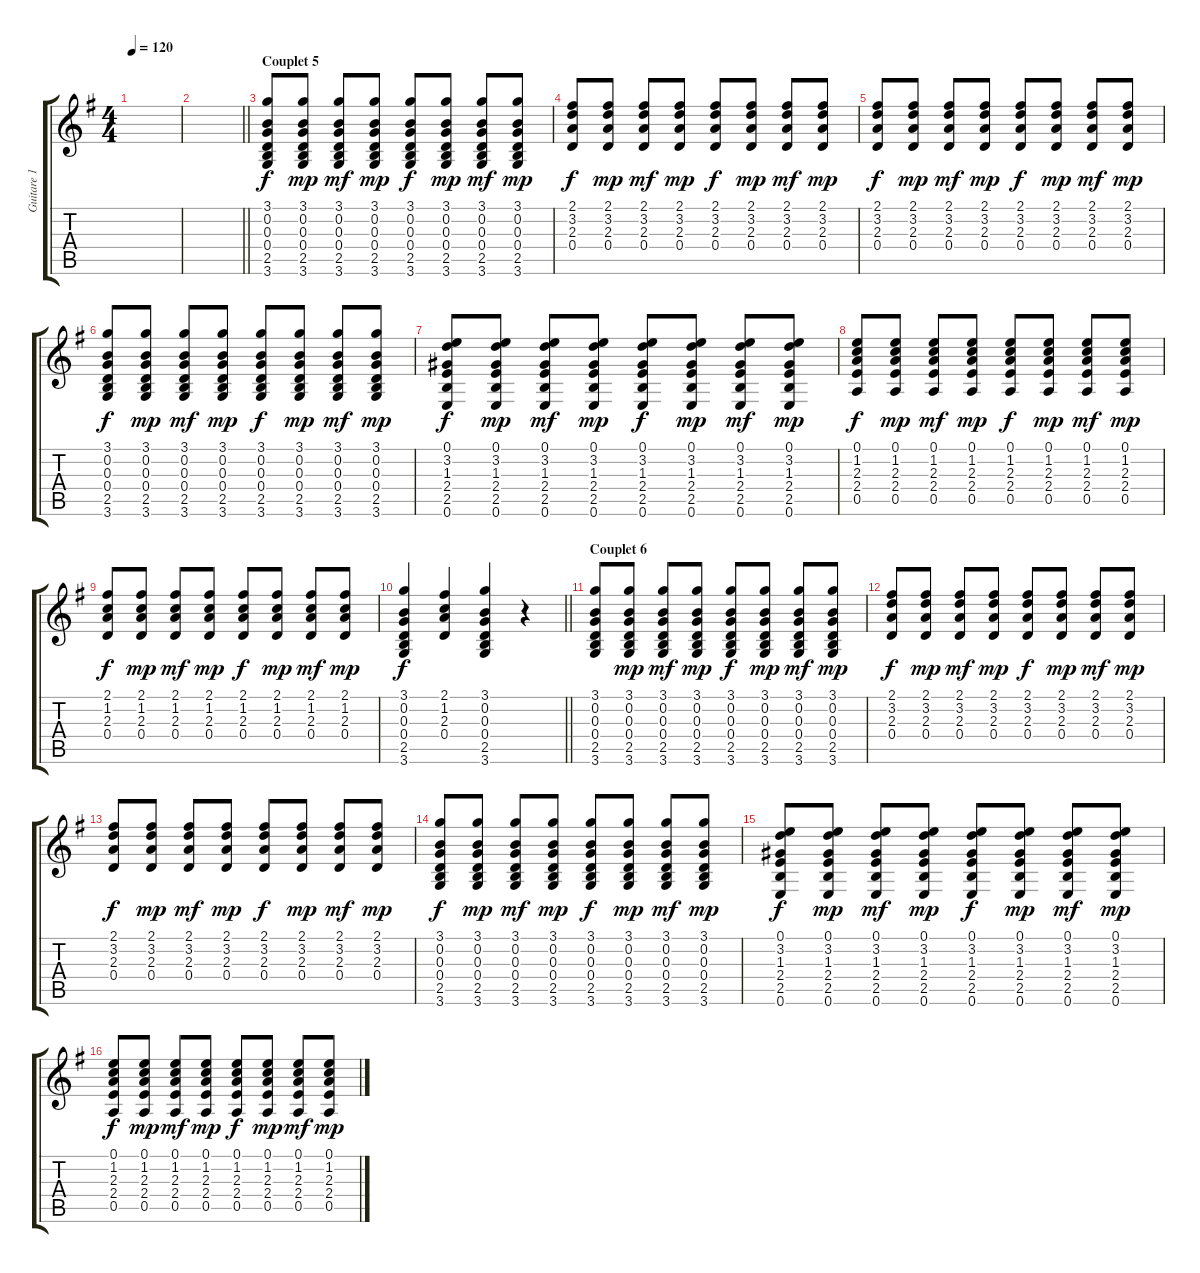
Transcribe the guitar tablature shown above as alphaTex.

\track ("Guitare 1" "Guitare 1") {instrument acousticguitarsteel}
\staff {score tabs}
\tuning (E4 B3 G3 D3 A2 E2) {hide}
\ts (4 4)
\tempo 120
\clef g2
\ks g
|
\barLineRight lightlight
|
\section ("" "Couplet 5")
(3.1 0.2 0.3 0.4 2.5 3.6).8 (3.1 0.2 0.3 0.4 2.5 3.6).8{dy mp} (3.1 0.2 0.3 0.4 2.5 3.6).8{dy mf} (3.1 0.2 0.3 0.4 2.5 3.6).8{dy mp} (3.1 0.2 0.3 0.4 2.5 3.6).8{dy f} (3.1 0.2 0.3 0.4 2.5 3.6).8{dy mp} (3.1 0.2 0.3 0.4 2.5 3.6).8{dy mf} (3.1 0.2 0.3 0.4 2.5 3.6).8{dy mp} |
(2.1 3.2 2.3 0.4).8{dy f} (2.1 3.2 2.3 0.4).8{dy mp} (2.1 3.2 2.3 0.4).8{dy mf} (2.1 3.2 2.3 0.4).8{dy mp} (2.1 3.2 2.3 0.4).8{dy f} (2.1 3.2 2.3 0.4).8{dy mp} (2.1 3.2 2.3 0.4).8{dy mf} (2.1 3.2 2.3 0.4).8{dy mp} |
(2.1 3.2 2.3 0.4).8{dy f} (2.1 3.2 2.3 0.4).8{dy mp} (2.1 3.2 2.3 0.4).8{dy mf} (2.1 3.2 2.3 0.4).8{dy mp} (2.1 3.2 2.3 0.4).8{dy f} (2.1 3.2 2.3 0.4).8{dy mp} (2.1 3.2 2.3 0.4).8{dy mf} (2.1 3.2 2.3 0.4).8{dy mp} |
(3.1 0.2 0.3 0.4 2.5 3.6).8{dy f} (3.1 0.2 0.3 0.4 2.5 3.6).8{dy mp} (3.1 0.2 0.3 0.4 2.5 3.6).8{dy mf} (3.1 0.2 0.3 0.4 2.5 3.6).8{dy mp} (3.1 0.2 0.3 0.4 2.5 3.6).8{dy f} (3.1 0.2 0.3 0.4 2.5 3.6).8{dy mp} (3.1 0.2 0.3 0.4 2.5 3.6).8{dy mf} (3.1 0.2 0.3 0.4 2.5 3.6).8{dy mp} |
(0.1 3.2 1.3 2.4 2.5 0.6).8{dy f} (0.1 3.2 1.3 2.4 2.5 0.6).8{dy mp} (0.1 3.2 1.3 2.4 2.5 0.6).8{dy mf} (0.1 3.2 1.3 2.4 2.5 0.6).8{dy mp} (0.1 3.2 1.3 2.4 2.5 0.6).8{dy f} (0.1 3.2 1.3 2.4 2.5 0.6).8{dy mp} (0.1 3.2 1.3 2.4 2.5 0.6).8{dy mf} (0.1 3.2 1.3 2.4 2.5 0.6).8{dy mp} |
(0.1 1.2 2.3 2.4 0.5).8{dy f} (0.1 1.2 2.3 2.4 0.5).8{dy mp} (0.1 1.2 2.3 2.4 0.5).8{dy mf} (0.1 1.2 2.3 2.4 0.5).8{dy mp} (0.1 1.2 2.3 2.4 0.5).8{dy f} (0.1 1.2 2.3 2.4 0.5).8{dy mp} (0.1 1.2 2.3 2.4 0.5).8{dy mf} (0.1 1.2 2.3 2.4 0.5).8{dy mp} |
(2.1 1.2 2.3 0.4).8{dy f} (2.1 1.2 2.3 0.4).8{dy mp} (2.1 1.2 2.3 0.4).8{dy mf} (2.1 1.2 2.3 0.4).8{dy mp} (2.1 1.2 2.3 0.4).8{dy f} (2.1 1.2 2.3 0.4).8{dy mp} (2.1 1.2 2.3 0.4).8{dy mf} (2.1 1.2 2.3 0.4).8{dy mp} |
\barLineRight lightlight
(3.1 0.2 0.3 0.4 2.5 3.6).4{dy f} (2.1 1.2 2.3 0.4).4 (3.1 0.2 0.3 0.4 2.5 3.6).4 r.4 |
\section ("" "Couplet 6")
(3.1 0.2 0.3 0.4 2.5 3.6).8 (3.1 0.2 0.3 0.4 2.5 3.6).8{dy mp} (3.1 0.2 0.3 0.4 2.5 3.6).8{dy mf} (3.1 0.2 0.3 0.4 2.5 3.6).8{dy mp} (3.1 0.2 0.3 0.4 2.5 3.6).8{dy f} (3.1 0.2 0.3 0.4 2.5 3.6).8{dy mp} (3.1 0.2 0.3 0.4 2.5 3.6).8{dy mf} (3.1 0.2 0.3 0.4 2.5 3.6).8{dy mp} |
(2.1 3.2 2.3 0.4).8{dy f} (2.1 3.2 2.3 0.4).8{dy mp} (2.1 3.2 2.3 0.4).8{dy mf} (2.1 3.2 2.3 0.4).8{dy mp} (2.1 3.2 2.3 0.4).8{dy f} (2.1 3.2 2.3 0.4).8{dy mp} (2.1 3.2 2.3 0.4).8{dy mf} (2.1 3.2 2.3 0.4).8{dy mp} |
(2.1 3.2 2.3 0.4).8{dy f} (2.1 3.2 2.3 0.4).8{dy mp} (2.1 3.2 2.3 0.4).8{dy mf} (2.1 3.2 2.3 0.4).8{dy mp} (2.1 3.2 2.3 0.4).8{dy f} (2.1 3.2 2.3 0.4).8{dy mp} (2.1 3.2 2.3 0.4).8{dy mf} (2.1 3.2 2.3 0.4).8{dy mp} |
(3.1 0.2 0.3 0.4 2.5 3.6).8{dy f} (3.1 0.2 0.3 0.4 2.5 3.6).8{dy mp} (3.1 0.2 0.3 0.4 2.5 3.6).8{dy mf} (3.1 0.2 0.3 0.4 2.5 3.6).8{dy mp} (3.1 0.2 0.3 0.4 2.5 3.6).8{dy f} (3.1 0.2 0.3 0.4 2.5 3.6).8{dy mp} (3.1 0.2 0.3 0.4 2.5 3.6).8{dy mf} (3.1 0.2 0.3 0.4 2.5 3.6).8{dy mp} |
(0.1 3.2 1.3 2.4 2.5 0.6).8{dy f} (0.1 3.2 1.3 2.4 2.5 0.6).8{dy mp} (0.1 3.2 1.3 2.4 2.5 0.6).8{dy mf} (0.1 3.2 1.3 2.4 2.5 0.6).8{dy mp} (0.1 3.2 1.3 2.4 2.5 0.6).8{dy f} (0.1 3.2 1.3 2.4 2.5 0.6).8{dy mp} (0.1 3.2 1.3 2.4 2.5 0.6).8{dy mf} (0.1 3.2 1.3 2.4 2.5 0.6).8{dy mp} |
(0.1 1.2 2.3 2.4 0.5).8{dy f} (0.1 1.2 2.3 2.4 0.5).8{dy mp} (0.1 1.2 2.3 2.4 0.5).8{dy mf} (0.1 1.2 2.3 2.4 0.5).8{dy mp} (0.1 1.2 2.3 2.4 0.5).8{dy f} (0.1 1.2 2.3 2.4 0.5).8{dy mp} (0.1 1.2 2.3 2.4 0.5).8{dy mf} (0.1 1.2 2.3 2.4 0.5).8{dy mp}
